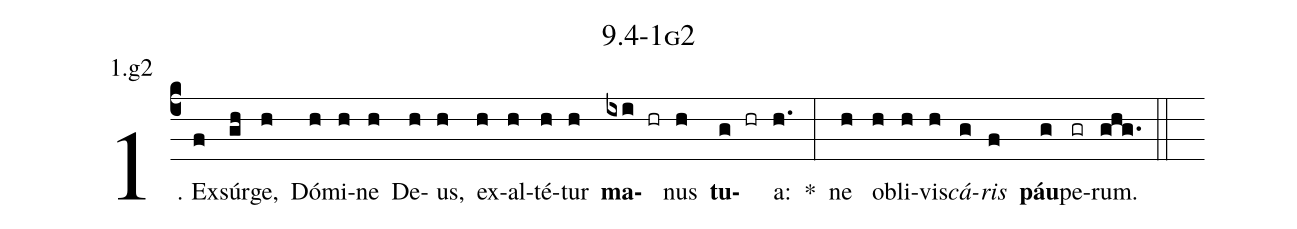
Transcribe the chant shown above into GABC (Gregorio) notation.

name: 9.4-1g2;
annotation: 1.g2;
%%
(c4)1. Ex(f)súr(gh)ge,(h) Dó(h)mi(h)ne(h) De(h)us,(h) ex(h)al(h)té(h)tur(h) <b>ma</b>(ixi hr)nus(h) <b>tu</b>(g hr)a:(h.) *(:) ne(h) ob(h)li(h)vis(h)<i>cá</i>(g)<i>ris</i>(f) <b>páu</b>(g)pe(gr)rum.(ghg.) (::)


%E(h) u(h) o(g) u(f) a(g) e.(ghg.) (::)
